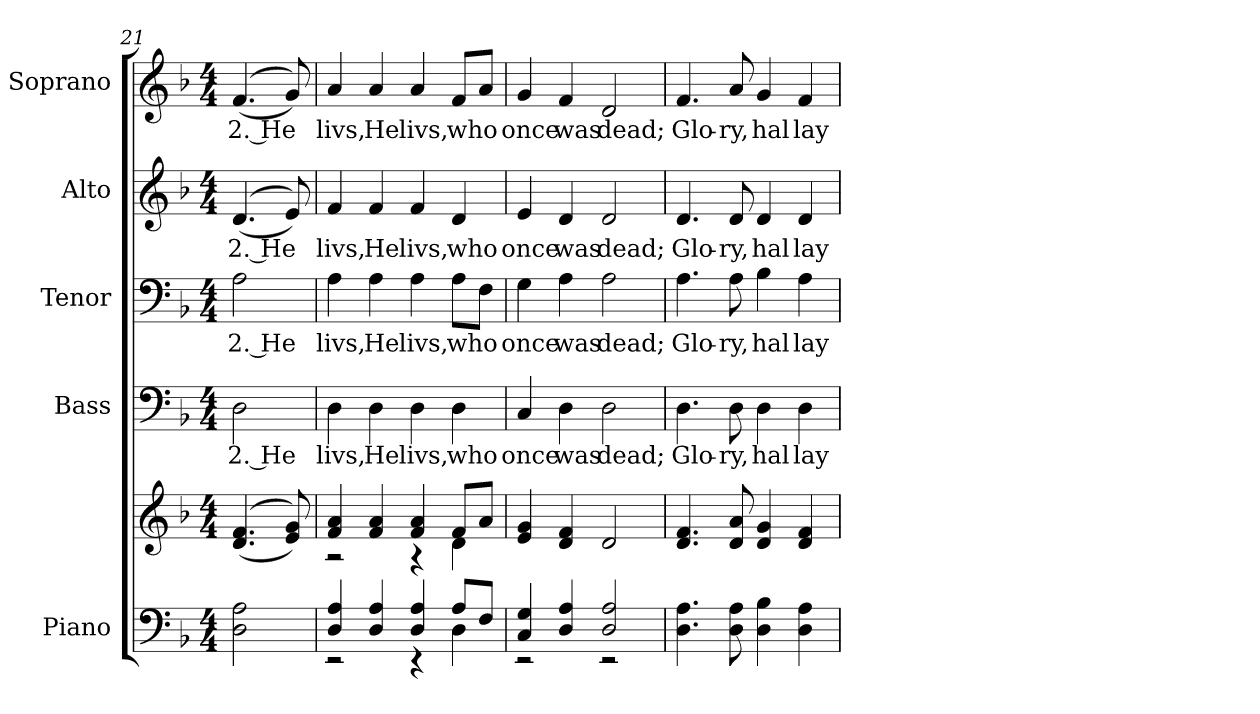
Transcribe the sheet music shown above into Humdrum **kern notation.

**kern	**kern	**kern	**text	**kern	**text	**kern	**text	**kern	**text
*part5	*part5	*part4	*part4	*part3	*part3	*part2	*part2	*part1	*part1
*staff6	*staff5	*staff4	*staff4	*staff3	*staff3	*staff2	*staff2	*staff1	*staff1
*I"Piano	*	*I"Bass	*	*I"Tenor	*	*I"Alto	*	*I"Soprano	*
*I'Pno.	*	*I'B.	*	*I'T.	*	*I'A.	*	*I'S.	*
*clefF4	*clefG2	*clefF4	*	*clefF4	*	*clefG2	*	*clefG2	*
*k[b-]	*k[b-]	*k[b-]	*	*k[b-]	*	*k[b-]	*	*k[b-]	*
*d:	*d:	*d:	*	*d:	*	*d:	*	*d:	*
*M4/4	*M4/4	*M4/4	*	*M4/4	*	*M4/4	*	*M4/4	*
=21	=21	=21	=21	=21	=21	=21	=21	=21	=21
!	!	!	!LO:LY:b:color=#000000	!	!	!	!	!	!
!	!	!	!	!	!LO:LY:b:color=#000000	!	!	!	!
!	!	!	!	!	!	!	!LO:LY:b:color=#000000	!	!
!	!	!	!	!	!	!	!	!	!LO:LY:b:color=#000000
2Di\ 2Ai	((4.di/ 4.fi	2Di\	2. He	2Ai\	2. He	((4.di/	2. He	((4.fi/	2. He
.	8ei/ 8gi))	.	.	.	.	8ei/))	.	8gi/))	.
=22	=22	=22	=22	=22	=22	=22	=22	=22	=22
*^	*^	*	*	*	*	*	*	*	*
!	!	!	!	!	!LO:LY:b:color=#000000	!	!	!	!	!	!
!	!	!	!	!	!	!	!LO:LY:b:color=#000000	!	!	!	!
!	!	!	!	!	!	!	!	!	!LO:LY:b:color=#000000	!	!
!	!	!	!	!	!	!	!	!	!	!	!LO:LY:b:color=#000000
4Di/ 4Ai	2r	4fi/ 4ai	2r	4Di\	livs,	4Ai\	livs,	4fi/	livs,	4ai/	livs,
!	!	!	!	!	!LO:LY:b:color=#000000	!	!	!	!	!	!
!	!	!	!	!	!	!	!LO:LY:b:color=#000000	!	!	!	!
!	!	!	!	!	!	!	!	!	!LO:LY:b:color=#000000	!	!
!	!	!	!	!	!	!	!	!	!	!	!LO:LY:b:color=#000000
4Di/ 4Ai	.	4fi/ 4ai	.	4Di\	He	4Ai\	He	4fi/	He	4ai/	He
!	!	!	!	!	!LO:LY:b:color=#000000	!	!	!	!	!	!
!	!	!	!	!	!	!	!LO:LY:b:color=#000000	!	!	!	!
!	!	!	!	!	!	!	!	!	!LO:LY:b:color=#000000	!	!
!	!	!	!	!	!	!	!	!	!	!	!LO:LY:b:color=#000000
4Di/ 4Ai	4r	4fi/ 4ai	4r	4Di\	livs,	4Ai\	livs,	4fi/	livs,	4ai/	livs,
!	!	!	!	!	!LO:LY:b:color=#000000	!	!	!	!	!	!
!	!	!	!	!	!	!	!LO:LY:b:color=#000000	!	!	!	!
!	!	!	!	!	!	!	!	!	!LO:LY:b:color=#000000	!	!
!	!	!	!	!	!	!	!	!	!	!	!LO:LY:b:color=#000000
8Ai/L	4Di\	8fi/L	4di\	4Di\	who	8Ai\L	who	4di/	who	8fi/L	who
8Fi/J	.	8ai/J	.	.	.	8Fi\J	.	.	.	8ai/J	.
*	*	*v	*v	*	*	*	*	*	*	*	*
!!LO:PB:g=z
=23	=23	=23	=23	=23	=23	=23	=23	=23	=23	=23
!	!	!	!	!LO:LY:b:color=#000000	!	!	!	!	!	!
!	!	!	!	!	!	!LO:LY:b:color=#000000	!	!	!	!
!	!	!	!	!	!	!	!	!LO:LY:b:color=#000000	!	!
!	!	!	!	!	!	!	!	!	!	!LO:LY:b:color=#000000
4Ci/ 4Gi	2r	4ei/ 4gi	4Ci/	once	4Gi\	once	4ei/	once	4gi/	once
!	!	!	!	!LO:LY:b:color=#000000	!	!	!	!	!	!
!	!	!	!	!	!	!LO:LY:b:color=#000000	!	!	!	!
!	!	!	!	!	!	!	!	!LO:LY:b:color=#000000	!	!
!	!	!	!	!	!	!	!	!	!	!LO:LY:b:color=#000000
4Di/ 4Ai	.	4di/ 4fi	4Di\	was	4Ai\	was	4di/	was	4fi/	was
!	!	!	!	!LO:LY:b:color=#000000	!	!	!	!	!	!
!	!	!	!	!	!	!LO:LY:b:color=#000000	!	!	!	!
!	!	!	!	!	!	!	!	!LO:LY:b:color=#000000	!	!
!	!	!	!	!	!	!	!	!	!	!LO:LY:b:color=#000000
2Di/ 2Ai	2r	2di/	2Di\	dead;	2Ai\	dead;	2di/	dead;	2di/	dead;
*v	*v	*	*	*	*	*	*	*	*	*
=24	=24	=24	=24	=24	=24	=24	=24	=24	=24
*^	*	*	*	*	*	*	*	*	*
!	!	!	!	!LO:LY:b:color=#000000	!	!	!	!	!	!
*v	*v	*	*	*	*	*	*	*	*	*
*^	*	*	*	*	*	*	*	*	*
!	!	!	!	!	!	!LO:LY:b:color=#000000	!	!	!	!
*v	*v	*	*	*	*	*	*	*	*	*
*^	*	*	*	*	*	*	*	*	*
!	!	!	!	!	!	!	!	!LO:LY:b:color=#000000	!	!
*v	*v	*	*	*	*	*	*	*	*	*
*^	*	*	*	*	*	*	*	*	*
!	!	!	!	!	!	!	!	!	!	!LO:LY:b:color=#000000
*v	*v	*	*	*	*	*	*	*	*	*
4.Di\ 4.Ai	4.di/ 4.fi	4.Di\	Glo-	4.Ai\	Glo-	4.di/	Glo-	4.fi/	Glo-
!	!	!	!LO:LY:b:color=#000000	!	!	!	!	!	!
!	!	!	!	!	!LO:LY:b:color=#000000	!	!	!	!
!	!	!	!	!	!	!	!LO:LY:b:color=#000000	!	!
!	!	!	!	!	!	!	!	!	!LO:LY:b:color=#000000
8Di\ 8Ai	8di/ 8ai	8Di\	-ry,	8Ai\	-ry,	8di/	-ry,	8ai/	-ry,
!	!	!	!LO:LY:b:color=#000000	!	!	!	!	!	!
!	!	!	!	!	!LO:LY:b:color=#000000	!	!	!	!
!	!	!	!	!	!	!	!LO:LY:b:color=#000000	!	!
!	!	!	!	!	!	!	!	!	!LO:LY:b:color=#000000
4Di\ 4B-i	4di/ 4gi	4Di\	hal	4B-i\	hal	4di/	hal	4gi/	hal
!	!	!	!LO:LY:b:color=#000000	!	!	!	!	!	!
!	!	!	!	!	!LO:LY:b:color=#000000	!	!	!	!
!	!	!	!	!	!	!	!LO:LY:b:color=#000000	!	!
!	!	!	!	!	!	!	!	!	!LO:LY:b:color=#000000
4Di\ 4Ai	4di/ 4fi	4Di\	lay	4Ai\	lay	4di/	lay	4fi/	lay
=	=	=	=	=	=	=	=	=	=
*-	*-	*-	*-	*-	*-	*-	*-	*-	*-
